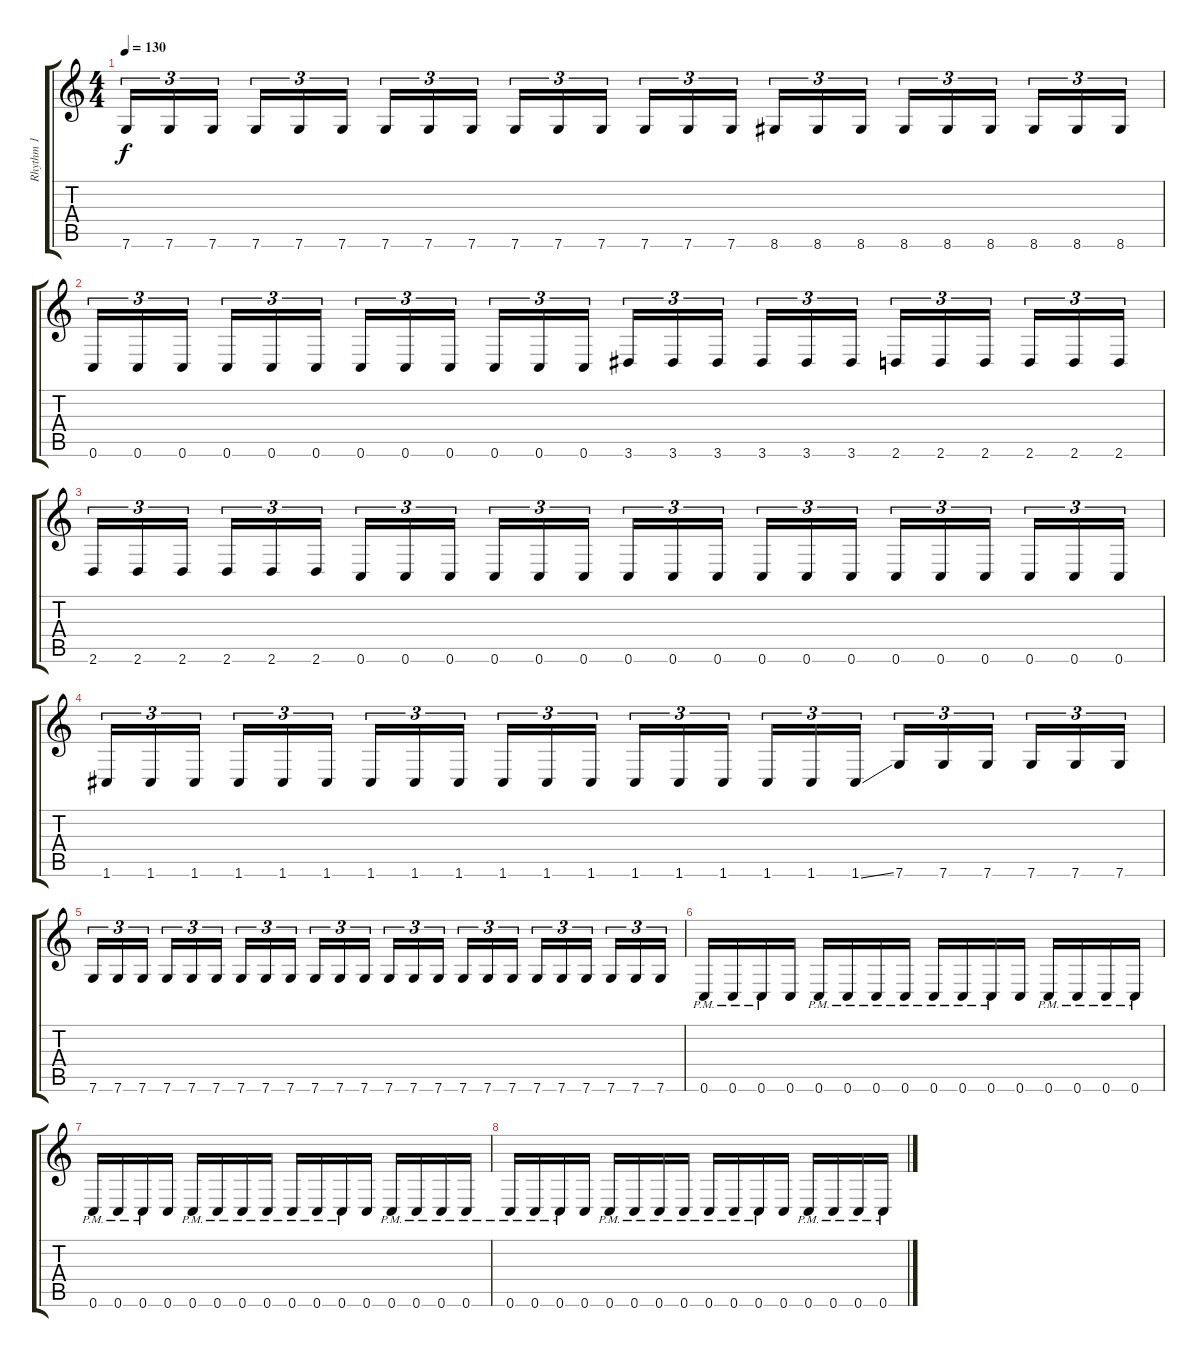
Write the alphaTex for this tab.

\track ("Rhythm 1" "Rhythm 1") {instrument distortionguitar}
\staff {score tabs}
\tuning (D4 A3 F3 C3 G2 C2) {hide}
\ts (4 4)
\tempo 130
\clef g2
\ks c
7.6.16{tu (3 2) dy f} 7.6.16{tu (3 2)} 7.6.16{tu (3 2) beam splitsecondary} 7.6.16{tu (3 2)} 7.6.16{tu (3 2)} 7.6.16{tu (3 2)} 7.6.16{tu (3 2)} 7.6.16{tu (3 2)} 7.6.16{tu (3 2) beam splitsecondary} 7.6.16{tu (3 2)} 7.6.16{tu (3 2)} 7.6.16{tu (3 2)} 7.6.16{tu (3 2)} 7.6.16{tu (3 2)} 7.6.16{tu (3 2) beam splitsecondary} 8.6.16{tu (3 2)} 8.6.16{tu (3 2)} 8.6.16{tu (3 2)} 8.6.16{tu (3 2)} 8.6.16{tu (3 2)} 8.6.16{tu (3 2) beam splitsecondary} 8.6.16{tu (3 2)} 8.6.16{tu (3 2)} 8.6.16{tu (3 2)} |
0.6.16{tu (3 2)} 0.6.16{tu (3 2)} 0.6.16{tu (3 2) beam splitsecondary} 0.6.16{tu (3 2)} 0.6.16{tu (3 2)} 0.6.16{tu (3 2)} 0.6.16{tu (3 2)} 0.6.16{tu (3 2)} 0.6.16{tu (3 2) beam splitsecondary} 0.6.16{tu (3 2)} 0.6.16{tu (3 2)} 0.6.16{tu (3 2)} 3.6.16{tu (3 2)} 3.6.16{tu (3 2)} 3.6.16{tu (3 2) beam splitsecondary} 3.6.16{tu (3 2)} 3.6.16{tu (3 2)} 3.6.16{tu (3 2)} 2.6.16{tu (3 2)} 2.6.16{tu (3 2)} 2.6.16{tu (3 2) beam splitsecondary} 2.6.16{tu (3 2)} 2.6.16{tu (3 2)} 2.6.16{tu (3 2)} |
2.6.16{tu (3 2)} 2.6.16{tu (3 2)} 2.6.16{tu (3 2) beam splitsecondary} 2.6.16{tu (3 2)} 2.6.16{tu (3 2)} 2.6.16{tu (3 2)} 0.6.16{tu (3 2)} 0.6.16{tu (3 2)} 0.6.16{tu (3 2) beam splitsecondary} 0.6.16{tu (3 2)} 0.6.16{tu (3 2)} 0.6.16{tu (3 2)} 0.6.16{tu (3 2)} 0.6.16{tu (3 2)} 0.6.16{tu (3 2) beam splitsecondary} 0.6.16{tu (3 2)} 0.6.16{tu (3 2)} 0.6.16{tu (3 2)} 0.6.16{tu (3 2)} 0.6.16{tu (3 2)} 0.6.16{tu (3 2) beam splitsecondary} 0.6.16{tu (3 2)} 0.6.16{tu (3 2)} 0.6.16{tu (3 2)} |
1.6.16{tu (3 2)} 1.6.16{tu (3 2)} 1.6.16{tu (3 2) beam splitsecondary} 1.6.16{tu (3 2)} 1.6.16{tu (3 2)} 1.6.16{tu (3 2)} 1.6.16{tu (3 2)} 1.6.16{tu (3 2)} 1.6.16{tu (3 2) beam splitsecondary} 1.6.16{tu (3 2)} 1.6.16{tu (3 2)} 1.6.16{tu (3 2)} 1.6.16{tu (3 2)} 1.6.16{tu (3 2)} 1.6.16{tu (3 2) beam splitsecondary} 1.6.16{tu (3 2)} 1.6.16{tu (3 2)} 1.6{ss}.16{tu (3 2)} 7.6.16{tu (3 2)} 7.6.16{tu (3 2)} 7.6.16{tu (3 2) beam splitsecondary} 7.6.16{tu (3 2)} 7.6.16{tu (3 2)} 7.6.16{tu (3 2)} |
7.6.16{tu (3 2)} 7.6.16{tu (3 2)} 7.6.16{tu (3 2) beam splitsecondary} 7.6.16{tu (3 2)} 7.6.16{tu (3 2)} 7.6.16{tu (3 2)} 7.6.16{tu (3 2)} 7.6.16{tu (3 2)} 7.6.16{tu (3 2) beam splitsecondary} 7.6.16{tu (3 2)} 7.6.16{tu (3 2)} 7.6.16{tu (3 2)} 7.6.16{tu (3 2)} 7.6.16{tu (3 2)} 7.6.16{tu (3 2) beam splitsecondary} 7.6.16{tu (3 2)} 7.6.16{tu (3 2)} 7.6.16{tu (3 2)} 7.6.16{tu (3 2)} 7.6.16{tu (3 2)} 7.6.16{tu (3 2) beam splitsecondary} 7.6.16{tu (3 2)} 7.6.16{tu (3 2)} 7.6.16{tu (3 2)} |
0.6{pm}.16 0.6{pm}.16 0.6{pm}.16 0.6.16 0.6{pm}.16 0.6{pm}.16 0.6{pm}.16 0.6{pm}.16 0.6{pm}.16 0.6{pm}.16 0.6{pm}.16 0.6.16 0.6{pm}.16 0.6{pm}.16 0.6{pm}.16 0.6{pm}.16 |
0.6{pm}.16 0.6{pm}.16 0.6{pm}.16 0.6.16 0.6{pm}.16 0.6{pm}.16 0.6{pm}.16 0.6{pm}.16 0.6{pm}.16 0.6{pm}.16 0.6{pm}.16 0.6.16 0.6{pm}.16 0.6{pm}.16 0.6{pm}.16 0.6{pm}.16 |
0.6{pm}.16 0.6{pm}.16 0.6{pm}.16 0.6.16 0.6{pm}.16 0.6{pm}.16 0.6{pm}.16 0.6{pm}.16 0.6{pm}.16 0.6{pm}.16 0.6{pm}.16 0.6.16 0.6{pm}.16 0.6{pm}.16 0.6{pm}.16 0.6{pm}.16
